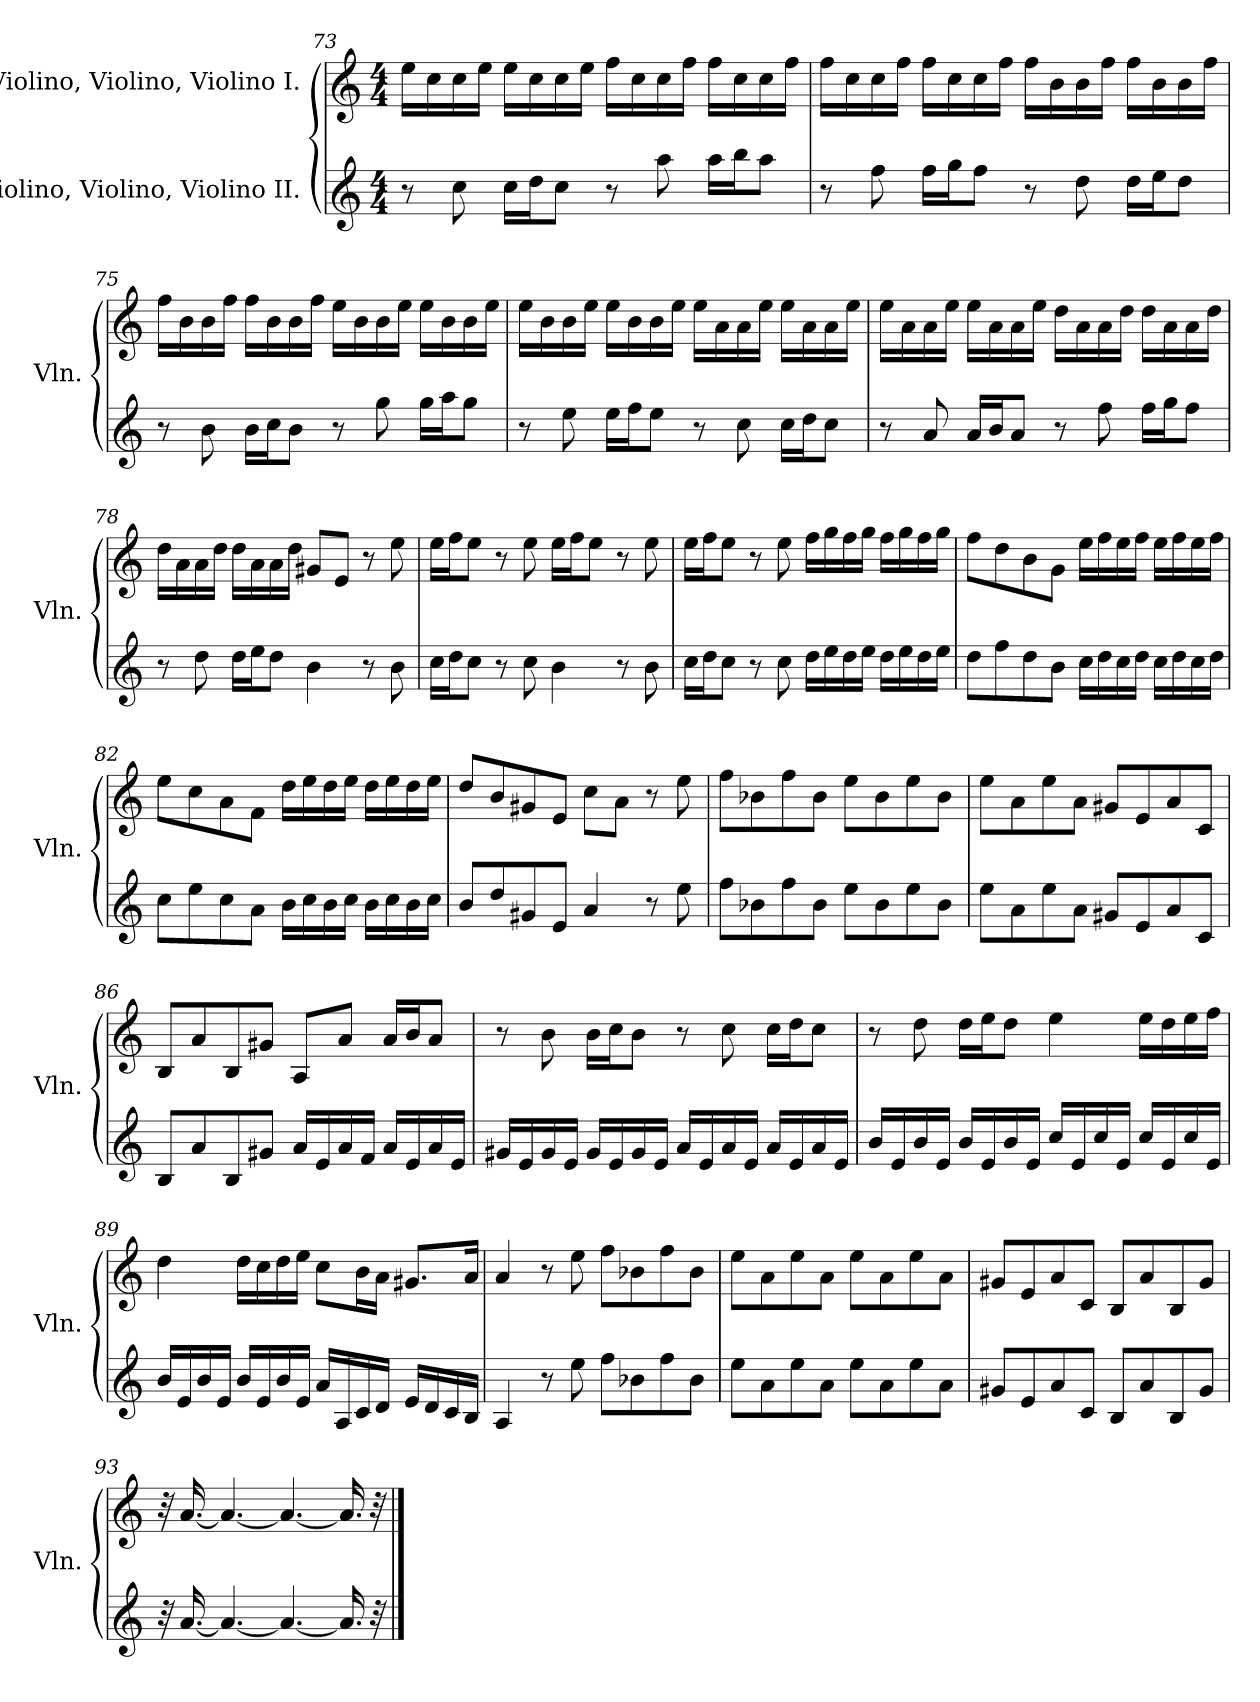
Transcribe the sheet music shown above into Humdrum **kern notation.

**kern	**kern
*part2	*part1
*staff2	*staff1
*I"Violino, Violino, Violino II.	*I"Violino, Violino, Violino I.
*I'Vln.	*I'Vln.
*clefG2	*clefG2
*k[]	*k[]
*M4/4	*M4/4
=73	=73
8r	16ee\LL
.	16cc\
8cc\	16cc\
.	16ee\JJ
16cc\LL	16ee\LL
16dd\J	16cc\
8cc\J	16cc\
.	16ee\JJ
8r	16ff\LL
.	16cc\
8aa\	16cc\
.	16ff\JJ
16aa\LL	16ff\LL
16bb\J	16cc\
8aa\J	16cc\
.	16ff\JJ
!!LO:LB:g=z
=74	=74
8r	16ff\LL
.	16cc\
8ff\	16cc\
.	16ff\JJ
16ff\LL	16ff\LL
16gg\J	16cc\
8ff\J	16cc\
.	16ff\JJ
8r	16ff\LL
.	16b\
8dd\	16b\
.	16ff\JJ
16dd\LL	16ff\LL
16ee\J	16b\
8dd\J	16b\
.	16ff\JJ
=75	=75
8r	16ff\LL
.	16b\
8b\	16b\
.	16ff\JJ
16b\LL	16ff\LL
16cc\J	16b\
8b\J	16b\
.	16ff\JJ
8r	16ee\LL
.	16b\
8gg\	16b\
.	16ee\JJ
16gg\LL	16ee\LL
16aa\J	16b\
8gg\J	16b\
.	16ee\JJ
!!LO:PB:g=z
=76	=76
8r	16ee\LL
.	16b\
8ee\	16b\
.	16ee\JJ
16ee\LL	16ee\LL
16ff\J	16b\
8ee\J	16b\
.	16ee\JJ
8r	16ee\LL
.	16a\
8cc\	16a\
.	16ee\JJ
16cc\LL	16ee\LL
16dd\J	16a\
8cc\J	16a\
.	16ee\JJ
=77	=77
8r	16ee\LL
.	16a\
8a/	16a\
.	16ee\JJ
16a/LL	16ee\LL
16b/J	16a\
8a/J	16a\
.	16ee\JJ
8r	16dd\LL
.	16a\
8ff\	16a\
.	16dd\JJ
16ff\LL	16dd\LL
16gg\J	16a\
8ff\J	16a\
.	16dd\JJ
=78	=78
8r	16dd\LL
.	16a\
8dd\	16a\
.	16dd\JJ
16dd\LL	16dd\LL
16ee\J	16a\
8dd\J	16a\
.	16dd\JJ
4b\	8g#X/L
.	8e/J
8r	8r
8b\	8ee\
!!LO:LB:g=z
=79	=79
16cc\LL	16ee\LL
16dd\J	16ff\J
8cc\J	8ee\J
8r	8r
8cc\	8ee\
4b\	16ee\LL
.	16ff\J
.	8ee\J
8r	8r
8b\	8ee\
=80	=80
16cc\LL	16ee\LL
16dd\J	16ff\J
8cc\J	8ee\J
8r	8r
8cc\	8ee\
16dd\LL	16ff\LL
16ee\	16gg\
16dd\	16ff\
16ee\JJ	16gg\JJ
16dd\LL	16ff\LL
16ee\	16gg\
16dd\	16ff\
16ee\JJ	16gg\JJ
=81	=81
8dd\L	8ff\L
8ff\	8dd\
8dd\	8b\
8b\J	8g\J
16cc\LL	16ee\LL
16dd\	16ff\
16cc\	16ee\
16dd\JJ	16ff\JJ
16cc\LL	16ee\LL
16dd\	16ff\
16cc\	16ee\
16dd\JJ	16ff\JJ
!!LO:LB:g=z
=82	=82
8cc\L	8ee\L
8ee\	8cc\
8cc\	8a\
8a\J	8f\J
16b\LL	16dd\LL
16cc\	16ee\
16b\	16dd\
16cc\JJ	16ee\JJ
16b\LL	16dd\LL
16cc\	16ee\
16b\	16dd\
16cc\JJ	16ee\JJ
=83	=83
8b/L	8dd/L
8dd/	8b/
8g#X/	8g#X/
8e/J	8e/J
4a/	8cc\L
.	8a\J
8r	8r
8ee\	8ee\
=84	=84
8ff\L	8ff\L
8b-X\	8b-X\
8ff\	8ff\
8b-\J	8b-\J
8ee\L	8ee\L
8b-\	8b-\
8ee\	8ee\
8b-\J	8b-\J
!!LO:LB:g=z
=85	=85
8ee\L	8ee\L
8a\	8a\
8ee\	8ee\
8a\J	8a\J
8g#X/L	8g#X/L
8e/	8e/
8a/	8a/
8c/J	8c/J
=86	=86
8B/L	8B/L
8a/	8a/
8B/	8B/
8g#X/J	8g#X/J
16a/LL	8A/L
16e/	.
16a/	8a/J
16f/JJ	.
16a/LL	16a/LL
16e/	16b/J
16a/	8a/J
16e/JJ	.
=87	=87
16g#X/LL	8r
16e/	.
16g#/	8b\
16e/JJ	.
16g#/LL	16b\LL
16e/	16cc\J
16g#/	8b\J
16e/JJ	.
16a/LL	8r
16e/	.
16a/	8cc\
16e/JJ	.
16a/LL	16cc\LL
16e/	16dd\J
16a/	8cc\J
16e/JJ	.
!!LO:LB:g=z
=88	=88
16b/LL	8r
16e/	.
16b/	8dd\
16e/JJ	.
16b/LL	16dd\LL
16e/	16ee\J
16b/	8dd\J
16e/JJ	.
16cc/LL	4ee\
16e/	.
16cc/	.
16e/JJ	.
16cc/LL	16ee\LL
16e/	16dd\
16cc/	16ee\
16e/JJ	16ff\JJ
=89	=89
16b/LL	4dd\
16e/	.
16b/	.
16e/JJ	.
16b/LL	16dd\LL
16e/	16cc\
16b/	16dd\
16e/JJ	16ee\JJ
16a/LL	8cc\L
16A/	.
16c/	16b\L
16d/JJ	16a\JJ
16e/LL	8.g#X/L
16d/	.
16c/	.
16B/JJ	16a/Jk
=90	=90
4A/	4a/
8r	8r
8ee\	8ee\
8ff\L	8ff\L
8b-X\	8b-X\
8ff\	8ff\
8b-\J	8b-\J
!!LO:LB:g=z
=91	=91
8ee\L	8ee\L
8a\	8a\
8ee\	8ee\
8a\J	8a\J
8ee\L	8ee\L
8a\	8a\
8ee\	8ee\
8a\J	8a\J
=92	=92
*	*MM101
8g#X/L	8g#X/L
8e/	8e/
8a/	8a/
8c/J	8c/J
8B/L	8B/L
8a/	8a/
*	*MM92
8B/	8B/
*	*MM85
8g#/J	8g#/J
=93	=93
32r	32r
[16.a/	[16.a/
4.a/_	4.a/_
4.a/_	4.a/_
16.a/]	16.a/]
32r	32r
==	==
*-	*-
